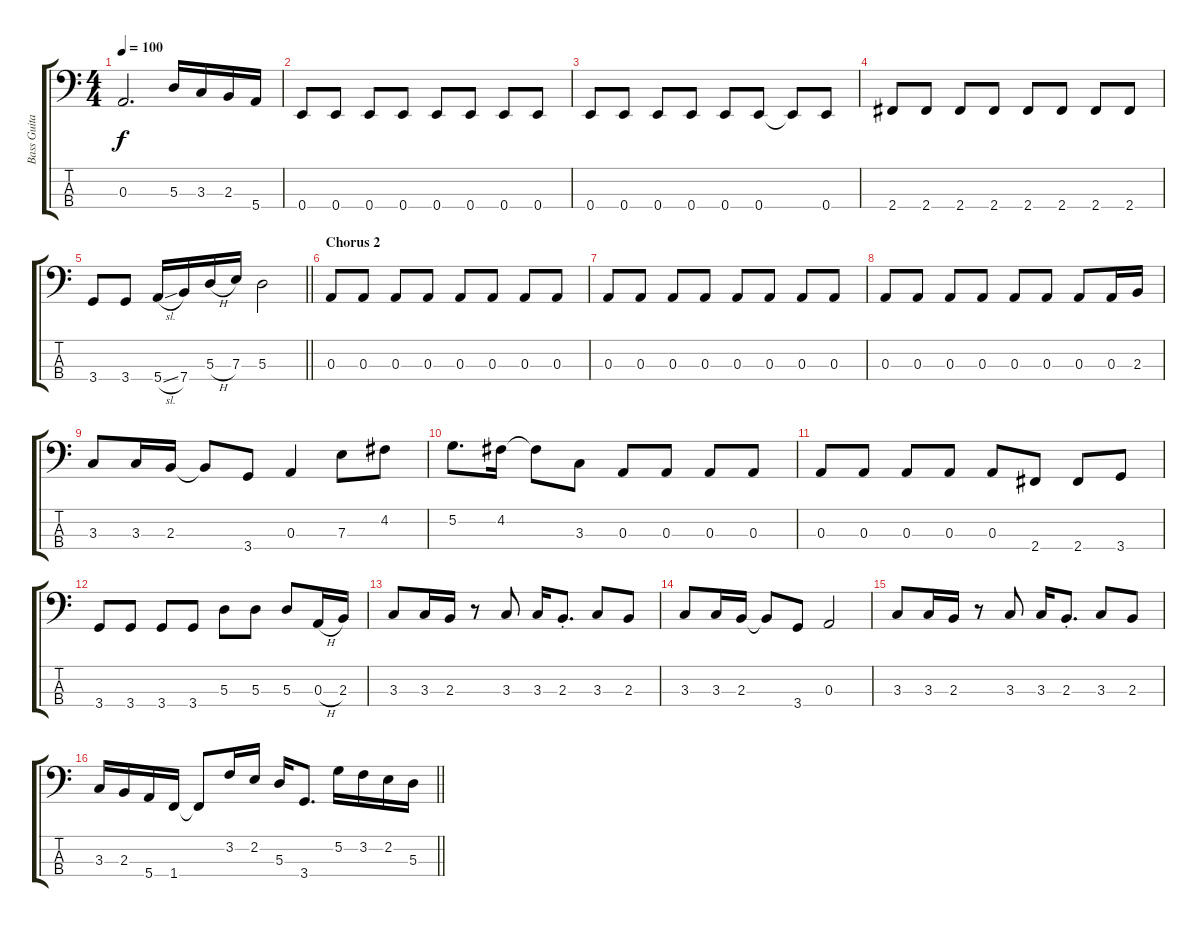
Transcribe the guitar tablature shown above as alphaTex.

\track ("Bass Guitar" "Bass Guita") {instrument electricbassfinger}
\staff {score tabs}
\tuning (G2 D2 A1 E1) {hide}
\ts (4 4)
\tempo 100
\clef f4
\ks c
0.3.2{d dy f} 5.3.16 3.3.16 2.3.16 5.4.16 |
0.4.8 0.4.8 0.4.8 0.4.8 0.4.8 0.4.8 0.4.8 0.4.8 |
0.4.8 0.4.8 0.4.8 0.4.8 0.4.8 0.4.8 0.4{t}.8 0.4.8 |
2.4.8 2.4.8 2.4.8 2.4.8 2.4.8 2.4.8 2.4.8 2.4.8 |
\barLineRight lightlight
3.4.8 3.4.8 5.4{sl}.16 7.4.16 5.3{h}.16 7.3.16 5.3.2 |
\section ("" "Chorus 2")
0.3.8 0.3.8 0.3.8 0.3.8 0.3.8 0.3.8 0.3.8 0.3.8 |
0.3.8 0.3.8 0.3.8 0.3.8 0.3.8 0.3.8 0.3.8 0.3.8 |
0.3.8 0.3.8 0.3.8 0.3.8 0.3.8 0.3.8 0.3.8 0.3.16 2.3.16 |
3.3.8 3.3.16 2.3.16 2.3{t}.8 3.4.8 0.3.4 7.3.8 4.2.8 |
5.2.8{d} 4.2.16 4.2{t}.8 3.3.8 0.3.8 0.3.8 0.3.8 0.3.8 |
0.3.8 0.3.8 0.3.8 0.3.8 0.3.8 2.4.8 2.4.8 3.4.8 |
3.4.8 3.4.8 3.4.8 3.4.8 5.3.8 5.3.8 5.3.8 0.3{h}.16 2.3.16 |
3.3.8 3.3.16 2.3.16 r.8 3.3.8 3.3.16 2.3{st}.8{d} 3.3.8 2.3.8 |
3.3.8 3.3.16 2.3.16 2.3{t}.8 3.4.8 0.3.2 |
3.3.8 3.3.16 2.3.16 r.8 3.3.8 3.3.16 2.3{st}.8{d} 3.3.8 2.3.8 |
\barLineRight lightlight
3.3.16 2.3.16 5.4.16 1.4.16 1.4{t}.8 3.2.16 2.2.16 5.3.16 3.4.8{d} 5.2.16 3.2.16 2.2.16 5.3.16
